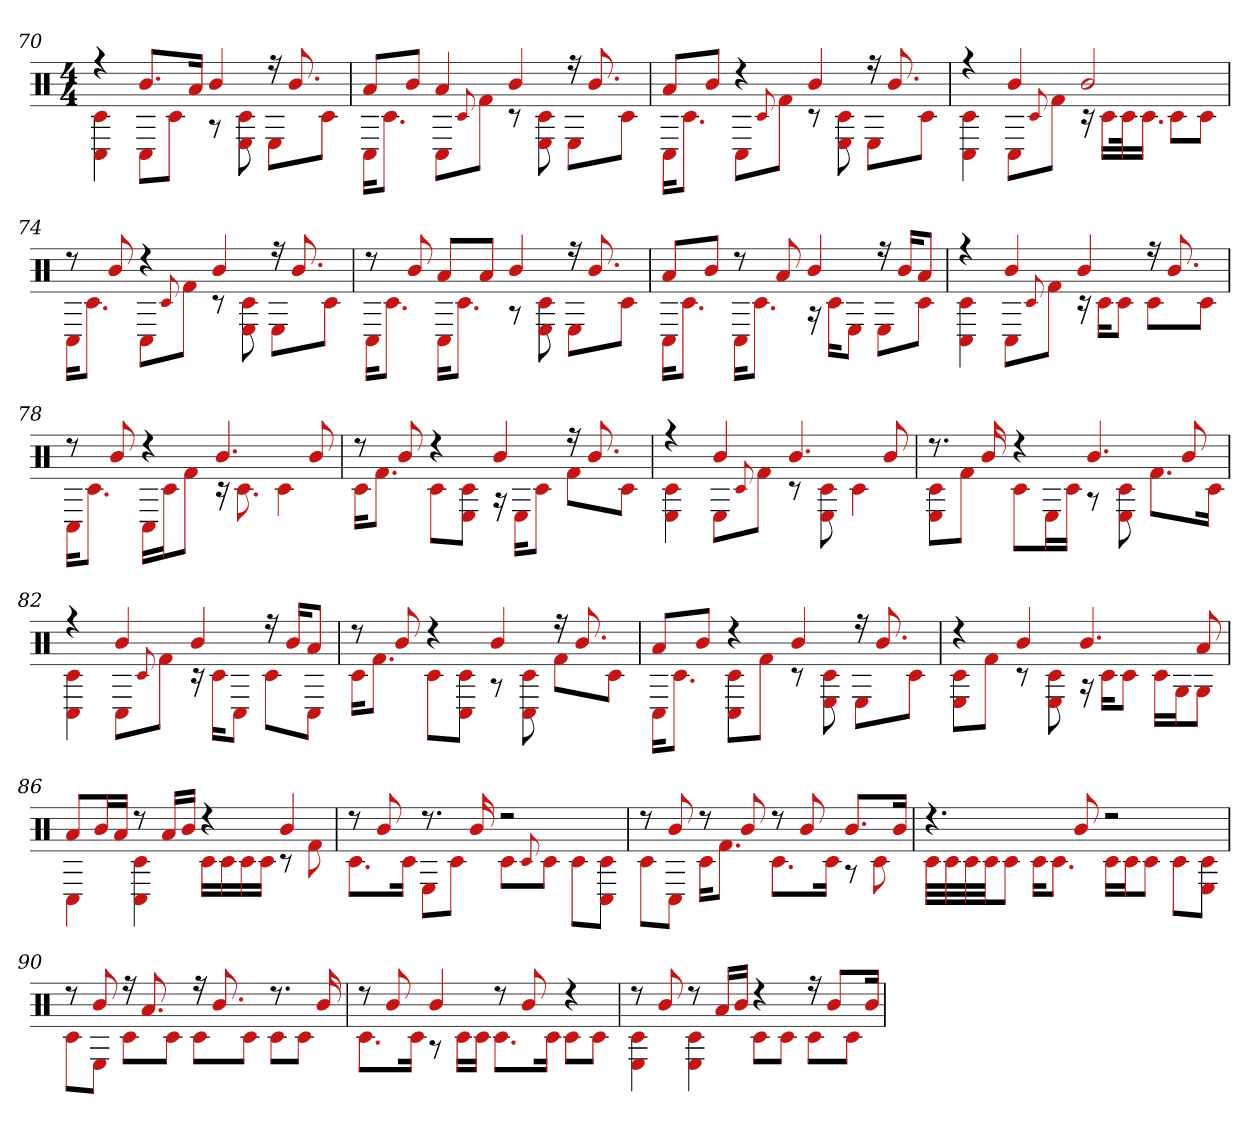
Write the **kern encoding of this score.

**kern
*part1
*staff1
*clefX
*k[]
*M4/4
=70
*^
4r	4C# 4c#
8.bL	8C#L
.	8c#J
16aJk	.
4b	8r
.	8c# 8E
16r	8EL
8.b	.
.	8c#J
=71	=71
8aL	16C#KL
.	8.c#J
8bJ	.
4a	8C#L
.	8qqc#
.	8f#J
4b	8r
.	8c# 8E
16r	8EL
8.b	.
.	8c#J
=72	=72
8aL	16C#KL
.	8.c#J
8bJ	.
4r	8C#L
.	8qqc#
.	8f#J
4b	8r
.	8c# 8E
16r	8EL
8.b	.
.	8c#J
=73	=73
4r	4C# 4c#
4b	8C#L
.	8qqc#
.	8f#J
2b	16r
.	16c#LL
.	32c#k
.	16.c#JJ
.	8c#L
.	8c#J
=74	=74
8r	16C#KL
.	8.c#J
8b	.
4r	8C#L
.	8qqc#
.	8f#J
4b	8r
.	8c# 8E
16r	8EL
8.b	.
.	8c#J
=75	=75
8r	16C#KL
.	8.c#J
8b	.
8aL	16C#KL
.	8.c#J
8aJ	.
4b	8r
.	8c# 8E
16r	8EL
8.b	.
.	8c#J
=76	=76
8aL	16C#KL
.	8.c#J
8bJ	.
8r	16C#KL
.	8.c#J
8a	.
4b	16r
.	16c#KL
.	8EJ
16r	8EL
16bKL	.
8aJ	8c#J
=77	=77
4r	4C# 4c#
4b	8C#L
.	8qqc#
.	8f#J
4b	16r
.	16c#KL
.	8c#J
16r	8c#L
8.b	.
.	8c#J
=78	=78
8r	16C#KL
.	8.c#J
8b	.
4r	16C#LL
.	16c#J
.	8f#J
4.b	16r
.	8.c#
.	4c#
8b	.
=79	=79
8r	16c#KL
.	8.f#J
8b	.
4r	8c#L
.	8E 8c#J
4b	16r
.	16EKL
.	8c#J
16r	8f#L
8.b	.
.	8c#J
=80	=80
4r	4E 4c#
4b	8EL
.	8qqc#
.	8f#J
4.b	8r
.	8c# 8E
.	4c#
8b	.
=81	=81
8.r	8E 8c#L
.	8f#J
16b	.
4r	8c#L
.	16EL
.	16c#JJ
4.b	8r
.	8E 8c#
.	8.f#L
8b	.
.	16c#Jk
=82	=82
4r	4C# 4c#
4b	8C#L
.	8qqc#
.	8f#J
4b	16r
.	16c#KL
.	8C#J
16r	8c#L
16bKL	.
8aJ	8C#J
=83	=83
8r	16c#KL
.	8.f#J
8b	.
4r	8c#L
.	8C# 8c#J
4b	8r
.	8C# 8c#
16r	8f#L
8.b	.
.	8c#J
=84	=84
8aL	16C#KL
.	8.c#J
8bJ	.
4r	8C# 8c#L
.	8f#J
4b	8r
.	8c# 8E
16r	8EL
8.b	.
.	8c#J
=85	=85
4r	8E 8c#L
.	8f#J
4b	8r
.	8c# 8E
4.b	16r
.	16c#KL
.	8c#J
.	16c#LL
.	16GJ
8a	8GJ
=86	=86
8aL	4C#
16bL	.
16aJJ	.
8r	4C# 4c#
16aLL	.
16bJJ	.
4r	16c#LL
.	16c#
.	16c#
.	16c#JJ
4b	8r
.	8f#
=87	=87
8r	8.c#L
8b	.
.	16c#Jk
8.r	8EL
.	8c#J
16b	.
2r	8c#L
.	8qqc#
.	8c#J
.	8c#L
.	8c# 8C#J
=88	=88
8r	8c#L
8b	8C#J
8r	16c#KL
.	8.f#J
8b	.
8r	8.c#L
8b	.
.	16c#Jk
8.bL	8r
.	8c#
16bJk	.
=89	=89
4.r	32c#LLL
.	32c#
.	32c#
.	32c#JJ
.	8c#J
.	16c#KL
.	8.c#J
8b	.
2r	16c#LL
.	16c#J
.	8c#J
.	8c#L
.	8c# 8EJ
=90	=90
8r	8c#L
8b	8EJ
16r	8c#L
8.a	.
.	8c#J
16r	8c#L
8.b	.
.	8c#J
8.r	8c#L
.	8c#J
16b	.
=91	=91
8r	8.c#L
8b	.
.	16c#Jk
4b	8r
.	16c#LL
.	16c#JJ
8r	8.c#L
8b	.
.	16c#Jk
4r	8c#L
.	8c#J
=92	=92
8r	4E 4c#
8b	.
8r	4E 4c#
16aLL	.
16bJJ	.
4r	8c#L
.	8c#J
16r	8c#L
8bL	.
.	8c#J
16bJk	.
*v	*v
=
*-
